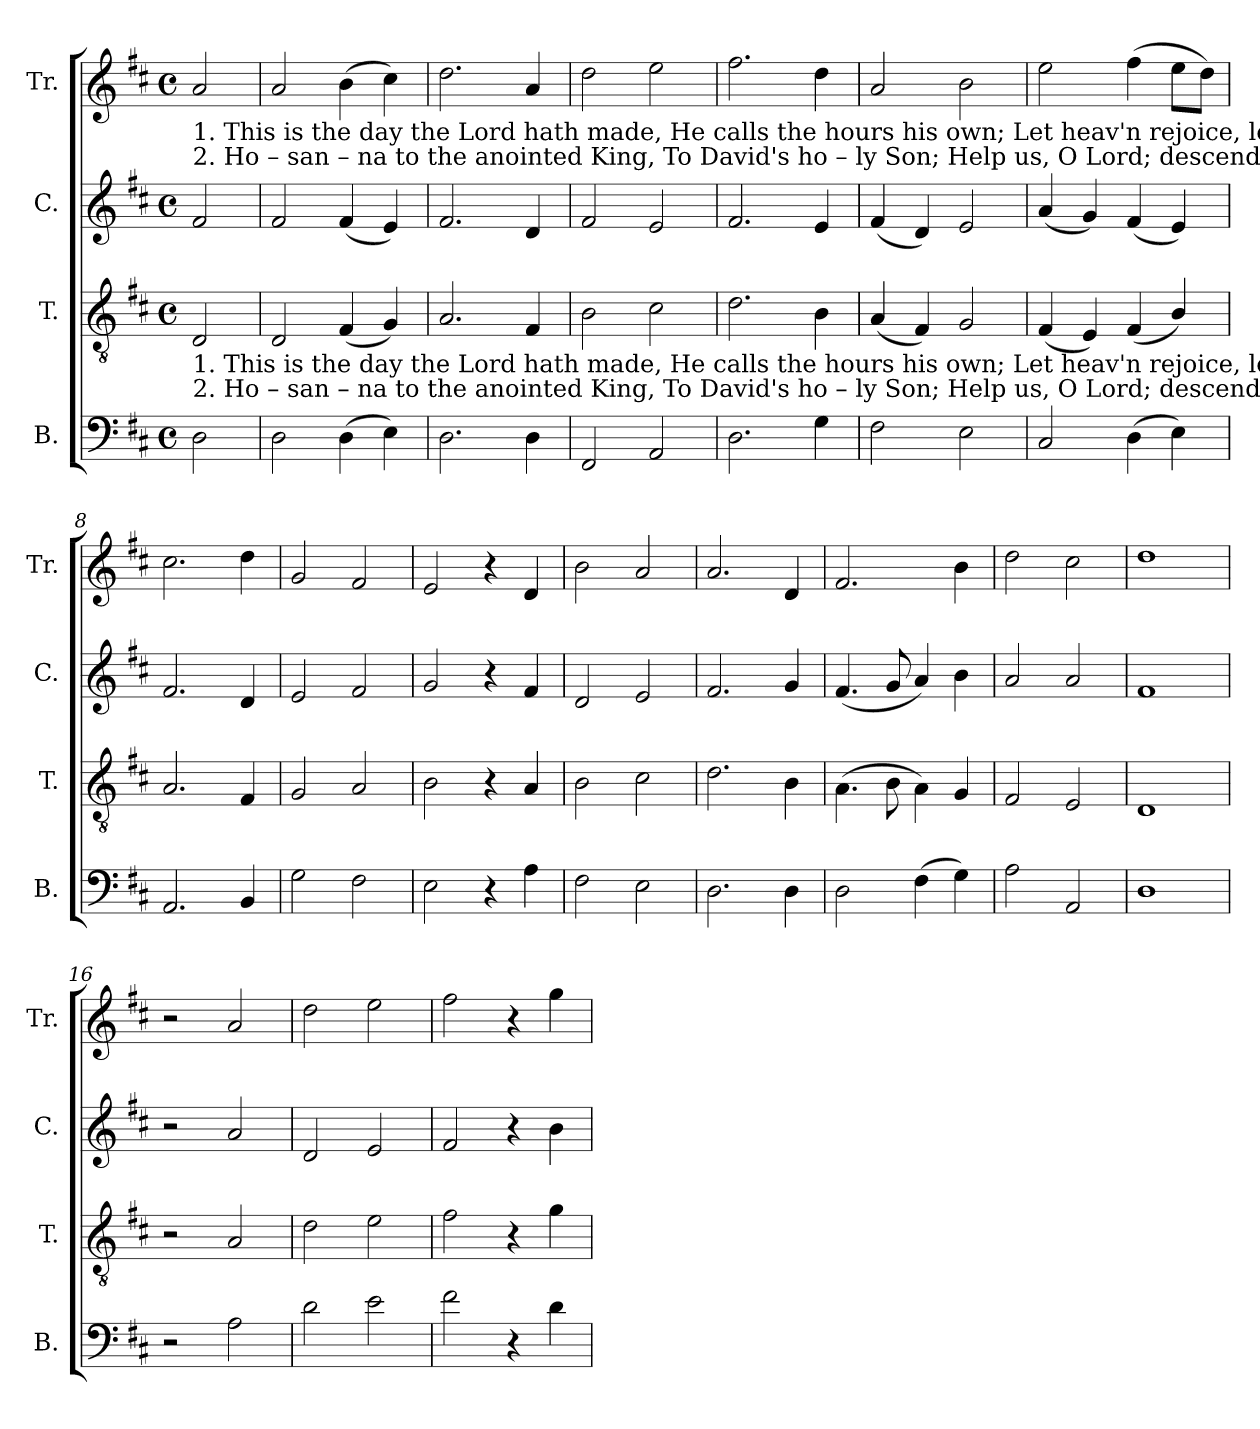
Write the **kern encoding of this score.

**kern	**kern	**kern	**kern
*part4	*part3	*part2	*part1
*staff4	*staff3	*staff2	*staff1
*I"B.	*I"T.	*I"C.	*I"Tr.
*I'B.	*I'T.	*I'C.	*I'Tr.
*clefF4	*clefGv2	*clefG2	*clefG2
*k[f#c#]	*k[f#c#]	*k[f#c#]	*k[f#c#]
*M4/4	*M4/4	*M4/4	*M4/4
*met(c)	*met(c)	*met(c)	*met(c)
*MM150	*MM150	*MM150	*MM150
=1	=1	=1	=1
!	!	!	!LO:TX:b:t=1. This is the day the Lord hath made, He calls the hours  his        own; Let heav'n rejoice, let earth be glad, And  praise  surround  the  throne.    To – day he rose  and left the
!	!	!	!LO:TX:b:t=2. Ho – san – na to the anointed King, To  David's   ho  –  ly          Son; Help us, O Lord; descend and bring Sal – va    –   tion from thy throne. Blest be the Lord who comes to
!	!LO:TX:b:t=1. This is the day the Lord hath made, He calls the hours  his        own; Let heav'n rejoice, let earth be glad, And  praise  surround  the  throne.    To – day he rose  and left the	!	!
!	!LO:TX:b:t=2. Ho – san – na to the anointed King, To  David's   ho  –  ly          Son; Help us, O Lord; descend and bring Sal – va    –   tion from thy throne. Blest be the Lord who comes to	!	!
2D!\	2D!/	2f#!/	2a!/
=2	=2	=2	=2
2D!\	2D!/	2f#!/	2a!/
(>4D!\	(<4F#!/	(<4f#!/	(>4b!\
4E!\)	4G!/)	4e!/)	4cc#!\)
=3	=3	=3	=3
2.D!\	2.A!/	2.f#!/	2.dd!\
4D!\	4F#!/	4d!/	4a!/
=4	=4	=4	=4
2FF#!/	2B!\	2f#!/	2dd!\
2AA!/	2c#!\	2e!/	2ee!\
=5	=5	=5	=5
2.D!\	2.d!\	2.f#!/	2.ff#!\
4G!\	4B!\	4e!/	4dd!\
=6	=6	=6	=6
2F#!\	(<4A!/	(<4f#!/	2a!/
.	4F#!/)	4d!/)	.
2E!\	2G!/	2e!/	2b!\
=7	=7	=7	=7
2C#!/	(<4F#!/	(<4a!/	2ee!\
.	4E!/)	4g!/)	.
(>4D!\	(<4F#!/	(<4f#!/	(>4ff#!\
4E!\)	4B!/)	4e!/)	8ee!\L
.	.	.	8dd!\J)
=8	=8	=8	=8
2.AA!/	2.A!/	2.f#!/	2.cc#!\
4BB!/	4F#!/	4d!/	4dd!\
=9	=9	=9	=9
2G!\	2G!/	2e!/	2g!/
2F#!\	2A!/	2f#!/	2f#!/
=10	=10	=10	=10
2E!\	2B!\	2g!/	2e!/
4r	4r	4r	4r
4A!\	4A!/	4f#!/	4d!/
=11	=11	=11	=11
2F#!\	2B!\	2d!/	2b!\
2E!\	2c#!\	2e!/	2a!/
=12	=12	=12	=12
2.D!\	2.d!\	2.f#!/	2.a!/
4D!\	4B!\	4g!/	4d!/
=13	=13	=13	=13
2D!\	(>4.A!\	(<4.f#!/	2.f#!/
.	8B!\	8g!/	.
(>4F#!\	4A!\)	4a!/)	.
4G!\)	4G!/	4b!\	4b!\
=14	=14	=14	=14
2A!\	2F#!/	2a!/	2dd!\
2AA!/	2E!/	2a!/	2cc#!\
=15	=15	=15	=15
1D!	1D!	1f#!	1dd!
=16	=16	=16	=16
2r	2r	2r	2r
2A!\	2A!/	2a!/	2a!/
=17	=17	=17	=17
2d!\	2d!\	2d!/	2dd!\
2e!\	2e!\	2e!/	2ee!\
=18	=18	=18	=18
2f#!\	2f#!\	2f#!/	2ff#!\
4r	4r	4r	4r
4d!\	4g!\	4b!\	4gg!\
=	=	=	=
*-	*-	*-	*-
